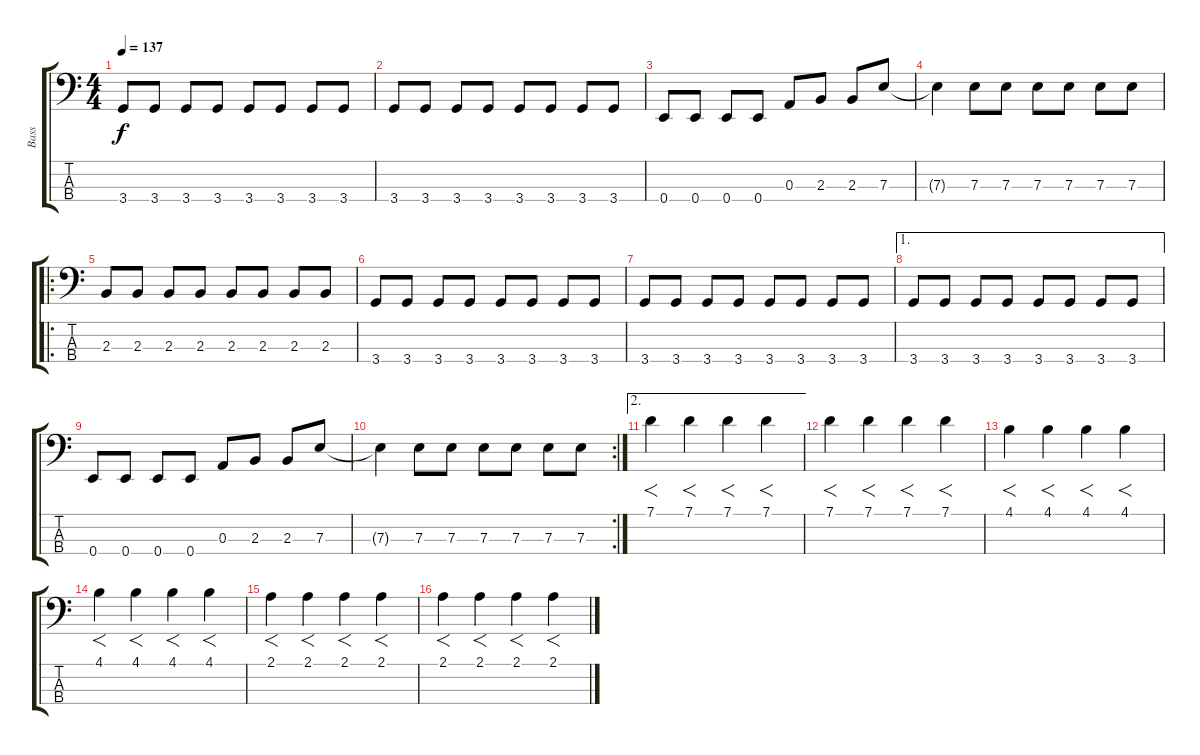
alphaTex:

\track ("Bass" "Bass") {instrument electricbasspick}
\staff {score tabs}
\tuning (G2 D2 A1 E1) {hide}
\ts (4 4)
\tempo 137
\clef f4
\ks c
3.4.8{dy f volume 14 instrument electricbasspick} 3.4.8 3.4.8 3.4.8 3.4.8 3.4.8 3.4.8 3.4.8 |
3.4.8 3.4.8 3.4.8 3.4.8 3.4.8 3.4.8 3.4.8 3.4.8 |
0.4.8 0.4.8 0.4.8 0.4.8 0.3.8 2.3.8 2.3.8 7.3.8 |
7.3{t}.4 7.3.8 7.3.8 7.3.8 7.3.8 7.3.8 7.3.8 |
\ro
2.3.8 2.3.8 2.3.8 2.3.8 2.3.8 2.3.8 2.3.8 2.3.8 |
3.4.8 3.4.8 3.4.8 3.4.8 3.4.8 3.4.8 3.4.8 3.4.8 |
3.4.8 3.4.8 3.4.8 3.4.8 3.4.8 3.4.8 3.4.8 3.4.8 |
\ae 1
3.4.8 3.4.8 3.4.8 3.4.8 3.4.8 3.4.8 3.4.8 3.4.8 |
0.4.8 0.4.8 0.4.8 0.4.8 0.3.8 2.3.8 2.3.8 7.3.8 |
\rc 2
7.3{t}.4 7.3.8 7.3.8 7.3.8 7.3.8 7.3.8 7.3.8 |
\ae 2
7.1.4{f volume 11 instrument synthbass2} 7.1.4{f} 7.1.4{f} 7.1.4{f} |
7.1.4{f} 7.1.4{f} 7.1.4{f} 7.1.4{f} |
4.1.4{f} 4.1.4{f} 4.1.4{f} 4.1.4{f} |
4.1.4{f} 4.1.4{f} 4.1.4{f} 4.1.4{f} |
2.1.4{f} 2.1.4{f} 2.1.4{f} 2.1.4{f} |
2.1.4{f} 2.1.4{f} 2.1.4{f} 2.1.4{f}
